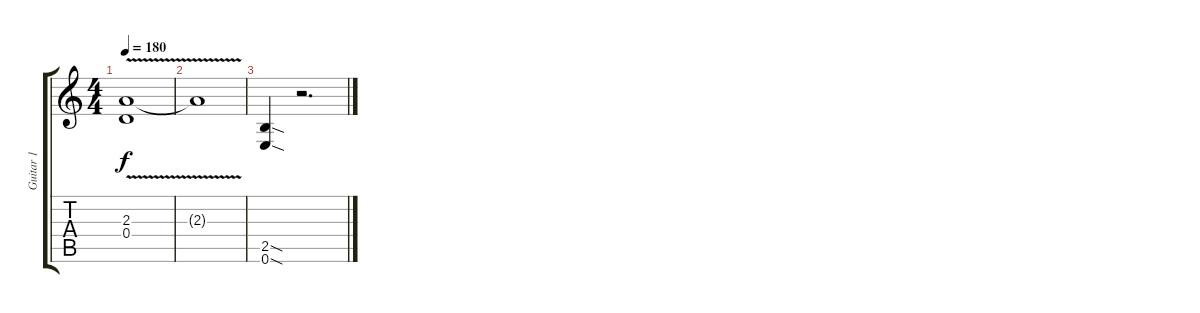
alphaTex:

\track ("Guitar 1" "Guitar 1") {instrument distortionguitar}
\staff {score tabs}
\tuning (E4 B3 G3 D3 A2 E2) {hide}
\ts (4 4)
\tempo 180
\clef g2
\ks c
(2.3{v} 0.4{v}).1{dy f} |
2.3{t}.1 |
(2.5{sod} 0.6{sod}).4 r.2{d}
